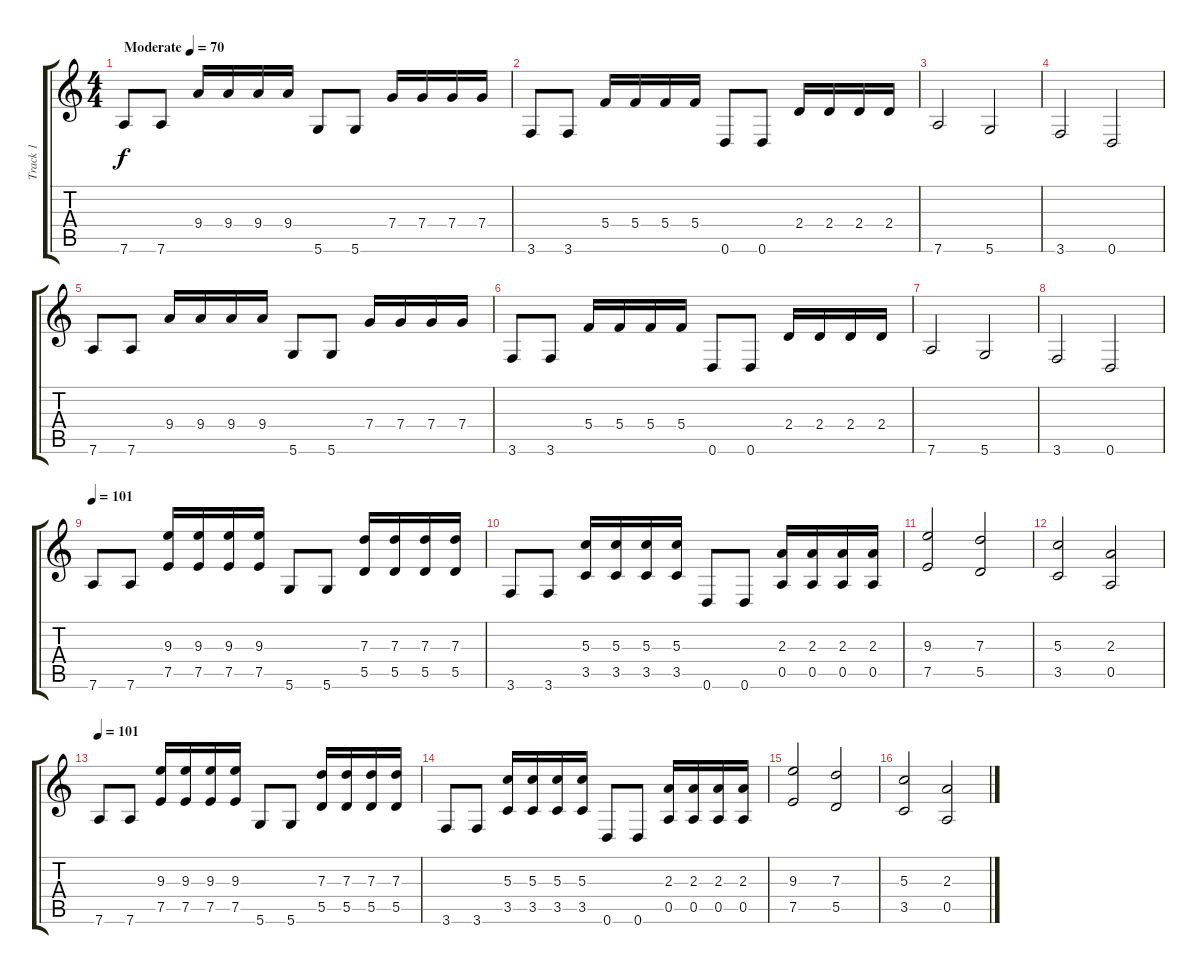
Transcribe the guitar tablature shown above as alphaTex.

\track ("Track 1" "Track 1") {instrument distortionguitar}
\staff {score tabs}
\tuning (E4 B3 G3 C3 A2 D2) {hide}
\ts (4 4)
\tempo (70 "Moderate")
\clef g2
\ks c
7.6.8{dy f instrument distortionguitar} 7.6.8 9.4.16 9.4.16 9.4.16 9.4.16 5.6.8 5.6.8 7.4.16 7.4.16 7.4.16 7.4.16 |
3.6.8 3.6.8 5.4.16 5.4.16 5.4.16 5.4.16 0.6.8 0.6.8 2.4.16 2.4.16 2.4.16 2.4.16 |
7.6.2 5.6.2 |
3.6.2 0.6.2 |
7.6.8 7.6.8 9.4.16 9.4.16 9.4.16 9.4.16 5.6.8 5.6.8 7.4.16 7.4.16 7.4.16 7.4.16 |
3.6.8 3.6.8 5.4.16 5.4.16 5.4.16 5.4.16 0.6.8 0.6.8 2.4.16 2.4.16 2.4.16 2.4.16 |
7.6.2 5.6.2 |
3.6.2 0.6.2 |
\tempo 101
7.6.8 7.6.8 (9.3 7.5).16 (9.3 7.5).16 (9.3 7.5).16 (9.3 7.5).16 5.6.8 5.6.8 (7.3 5.5).16 (7.3 5.5).16 (7.3 5.5).16 (7.3 5.5).16 |
3.6.8 3.6.8 (5.3 3.5).16 (5.3 3.5).16 (5.3 3.5).16 (5.3 3.5).16 0.6.8 0.6.8 (2.3 0.5).16 (2.3 0.5).16 (2.3 0.5).16 (2.3 0.5).16 |
(9.3 7.5).2 (7.3 5.5).2 |
(5.3 3.5).2 (2.3 0.5).2 |
\tempo 101
7.6.8 7.6.8 (9.3 7.5).16 (9.3 7.5).16 (9.3 7.5).16 (9.3 7.5).16 5.6.8 5.6.8 (7.3 5.5).16 (7.3 5.5).16 (7.3 5.5).16 (7.3 5.5).16 |
3.6.8 3.6.8 (5.3 3.5).16 (5.3 3.5).16 (5.3 3.5).16 (5.3 3.5).16 0.6.8 0.6.8 (2.3 0.5).16 (2.3 0.5).16 (2.3 0.5).16 (2.3 0.5).16 |
(9.3 7.5).2 (7.3 5.5).2 |
(5.3 3.5).2 (2.3 0.5).2
